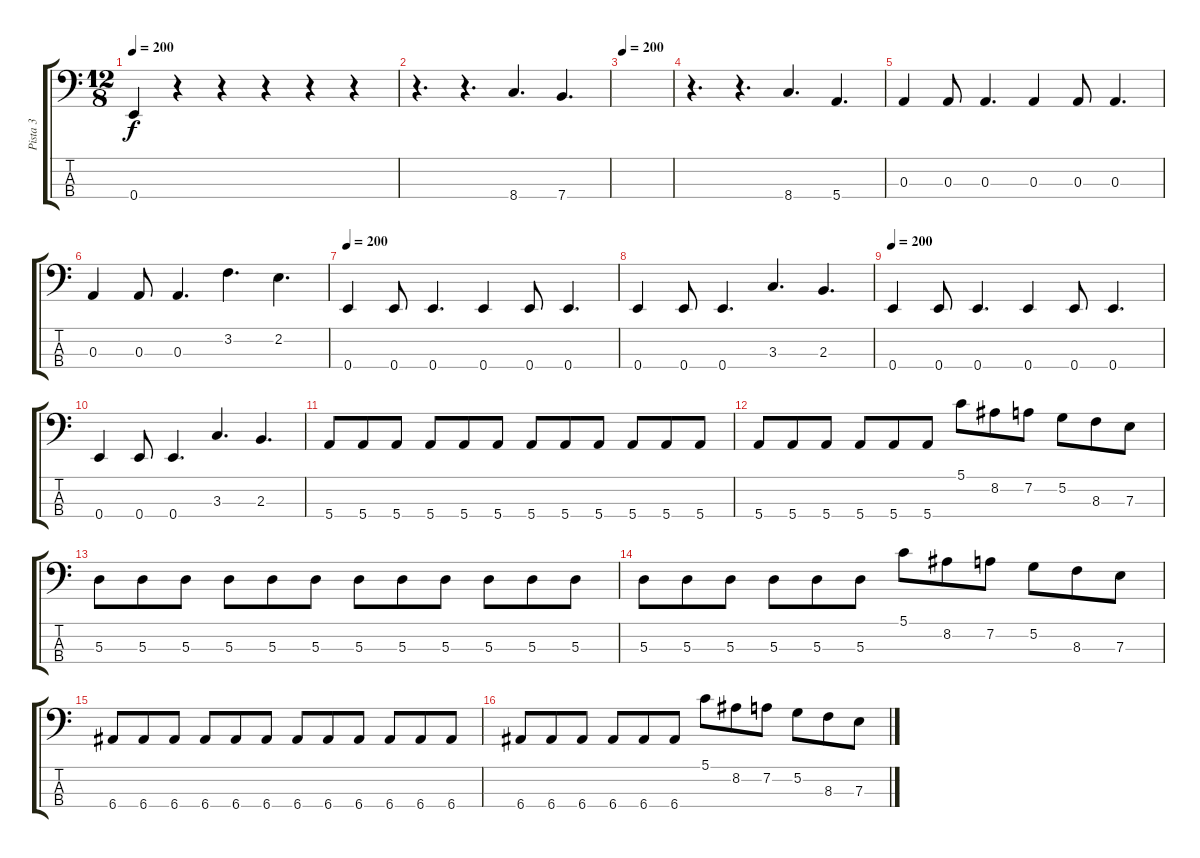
\track ("Pista 3" "Pista 3") {instrument electricbassfinger}
\staff {score tabs}
\tuning (G2 D2 A1 E1) {hide}
\ts (12 8)
\tempo 200
\clef f4
\ks c
0.4.4{dy f} r.4 r.4 r.4 r.4 r.4 |
r.4{d} r.4{d} 8.4.4{d} 7.4.4{d} |
\tempo 200
|
r.4{d} r.4{d} 8.4.4{d} 5.4.4{d} |
0.3.4 0.3.8 0.3.4{d} 0.3.4 0.3.8 0.3.4{d} |
0.3.4 0.3.8 0.3.4{d} 3.2.4{d} 2.2.4{d} |
\tempo 200
0.4.4 0.4.8 0.4.4{d} 0.4.4 0.4.8 0.4.4{d} |
0.4.4 0.4.8 0.4.4{d} 3.3.4{d} 2.3.4{d} |
\tempo 200
0.4.4 0.4.8 0.4.4{d} 0.4.4 0.4.8 0.4.4{d} |
0.4.4 0.4.8 0.4.4{d} 3.3.4{d} 2.3.4{d} |
5.4.8 5.4.8 5.4.8 5.4.8 5.4.8 5.4.8 5.4.8 5.4.8 5.4.8 5.4.8 5.4.8 5.4.8 |
5.4.8 5.4.8 5.4.8 5.4.8 5.4.8 5.4.8 5.1.8 8.2.8 7.2.8 5.2.8 8.3.8 7.3.8 |
5.3.8 5.3.8 5.3.8 5.3.8 5.3.8 5.3.8 5.3.8 5.3.8 5.3.8 5.3.8 5.3.8 5.3.8 |
5.3.8 5.3.8 5.3.8 5.3.8 5.3.8 5.3.8 5.1.8 8.2.8 7.2.8 5.2.8 8.3.8 7.3.8 |
6.4.8 6.4.8 6.4.8 6.4.8 6.4.8 6.4.8 6.4.8 6.4.8 6.4.8 6.4.8 6.4.8 6.4.8 |
6.4.8 6.4.8 6.4.8 6.4.8 6.4.8 6.4.8 5.1.8 8.2.8 7.2.8 5.2.8 8.3.8 7.3.8
